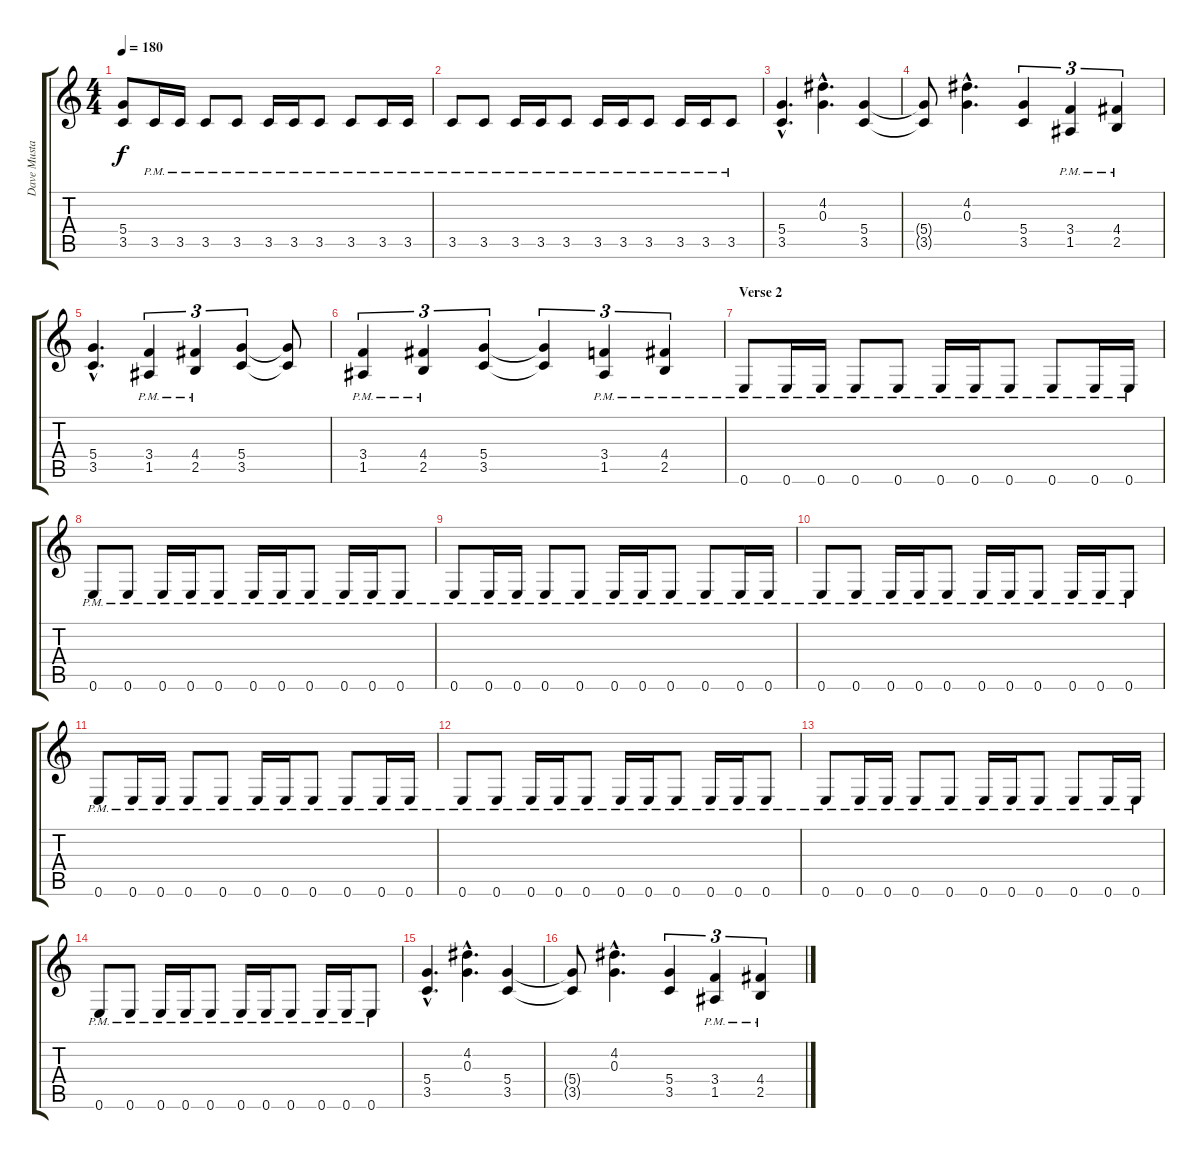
\track ("Dave Mustaine" "Dave Musta") {instrument distortionguitar}
\staff {score tabs}
\tuning (E4 B3 G3 D3 A2 E2) {hide}
\ts (4 4)
\tempo 180
\clef g2
\ks c
(5.4 3.5).8{dy f} 3.5{pm}.16 3.5{pm}.16 3.5{pm}.8 3.5{pm}.8 3.5{pm}.16 3.5{pm}.16 3.5{pm}.8 3.5{pm}.8 3.5{pm}.16 3.5{pm}.16 |
3.5{pm}.8 3.5{pm}.8 3.5{pm}.16 3.5{pm}.16 3.5{pm}.8 3.5{pm}.16 3.5{pm}.16 3.5{pm}.8 3.5{pm}.16 3.5{pm}.16 3.5{pm}.8 |
(5.4{hac} 3.5{hac}).4{d} (4.2{hac} 0.3{hac}).4{d} (5.4 3.5).4 |
(5.4{t} 3.5{t}).8 (4.2{hac} 0.3{hac}).4{d} (5.4 3.5).4{tu (3 2)} (3.4{pm} 1.5{pm}).4{tu (3 2)} (4.4{pm} 2.5{pm}).4{tu (3 2)} |
(5.4{hac} 3.5{hac}).4{d} (3.4{pm} 1.5{pm}).4{tu (3 2)} (4.4{pm} 2.5{pm}).4{tu (3 2)} (5.4 3.5).4{tu (3 2)} (5.4{t} 3.5{t}).8 |
(3.4{pm} 1.5{pm}).4{tu (3 2)} (4.4{pm} 2.5{pm}).4{tu (3 2)} (5.4 3.5).4{tu (3 2)} (5.4{t} 3.5{t}).4{tu (3 2)} (3.4{pm} 1.5{pm}).4{tu (3 2)} (4.4{pm} 2.5{pm}).4{tu (3 2)} |
\section ("" "Verse 2")
0.6{pm}.8 0.6{pm}.16 0.6{pm}.16 0.6{pm}.8 0.6{pm}.8 0.6{pm}.16 0.6{pm}.16 0.6{pm}.8 0.6{pm}.8 0.6{pm}.16 0.6{pm}.16 |
0.6{pm}.8 0.6{pm}.8 0.6{pm}.16 0.6{pm}.16 0.6{pm}.8 0.6{pm}.16 0.6{pm}.16 0.6{pm}.8 0.6{pm}.16 0.6{pm}.16 0.6{pm}.8 |
0.6{pm}.8 0.6{pm}.16 0.6{pm}.16 0.6{pm}.8 0.6{pm}.8 0.6{pm}.16 0.6{pm}.16 0.6{pm}.8 0.6{pm}.8 0.6{pm}.16 0.6{pm}.16 |
0.6{pm}.8 0.6{pm}.8 0.6{pm}.16 0.6{pm}.16 0.6{pm}.8 0.6{pm}.16 0.6{pm}.16 0.6{pm}.8 0.6{pm}.16 0.6{pm}.16 0.6{pm}.8 |
0.6{pm}.8 0.6{pm}.16 0.6{pm}.16 0.6{pm}.8 0.6{pm}.8 0.6{pm}.16 0.6{pm}.16 0.6{pm}.8 0.6{pm}.8 0.6{pm}.16 0.6{pm}.16 |
0.6{pm}.8 0.6{pm}.8 0.6{pm}.16 0.6{pm}.16 0.6{pm}.8 0.6{pm}.16 0.6{pm}.16 0.6{pm}.8 0.6{pm}.16 0.6{pm}.16 0.6{pm}.8 |
0.6{pm}.8 0.6{pm}.16 0.6{pm}.16 0.6{pm}.8 0.6{pm}.8 0.6{pm}.16 0.6{pm}.16 0.6{pm}.8 0.6{pm}.8 0.6{pm}.16 0.6{pm}.16 |
0.6{pm}.8 0.6{pm}.8 0.6{pm}.16 0.6{pm}.16 0.6{pm}.8 0.6{pm}.16 0.6{pm}.16 0.6{pm}.8 0.6{pm}.16 0.6{pm}.16 0.6{pm}.8 |
(5.4{hac} 3.5{hac}).4{d} (4.2{hac} 0.3{hac}).4{d} (5.4 3.5).4 |
(5.4{t} 3.5{t}).8 (4.2{hac} 0.3{hac}).4{d} (5.4 3.5).4{tu (3 2)} (3.4{pm} 1.5{pm}).4{tu (3 2)} (4.4{pm} 2.5{pm}).4{tu (3 2)}
